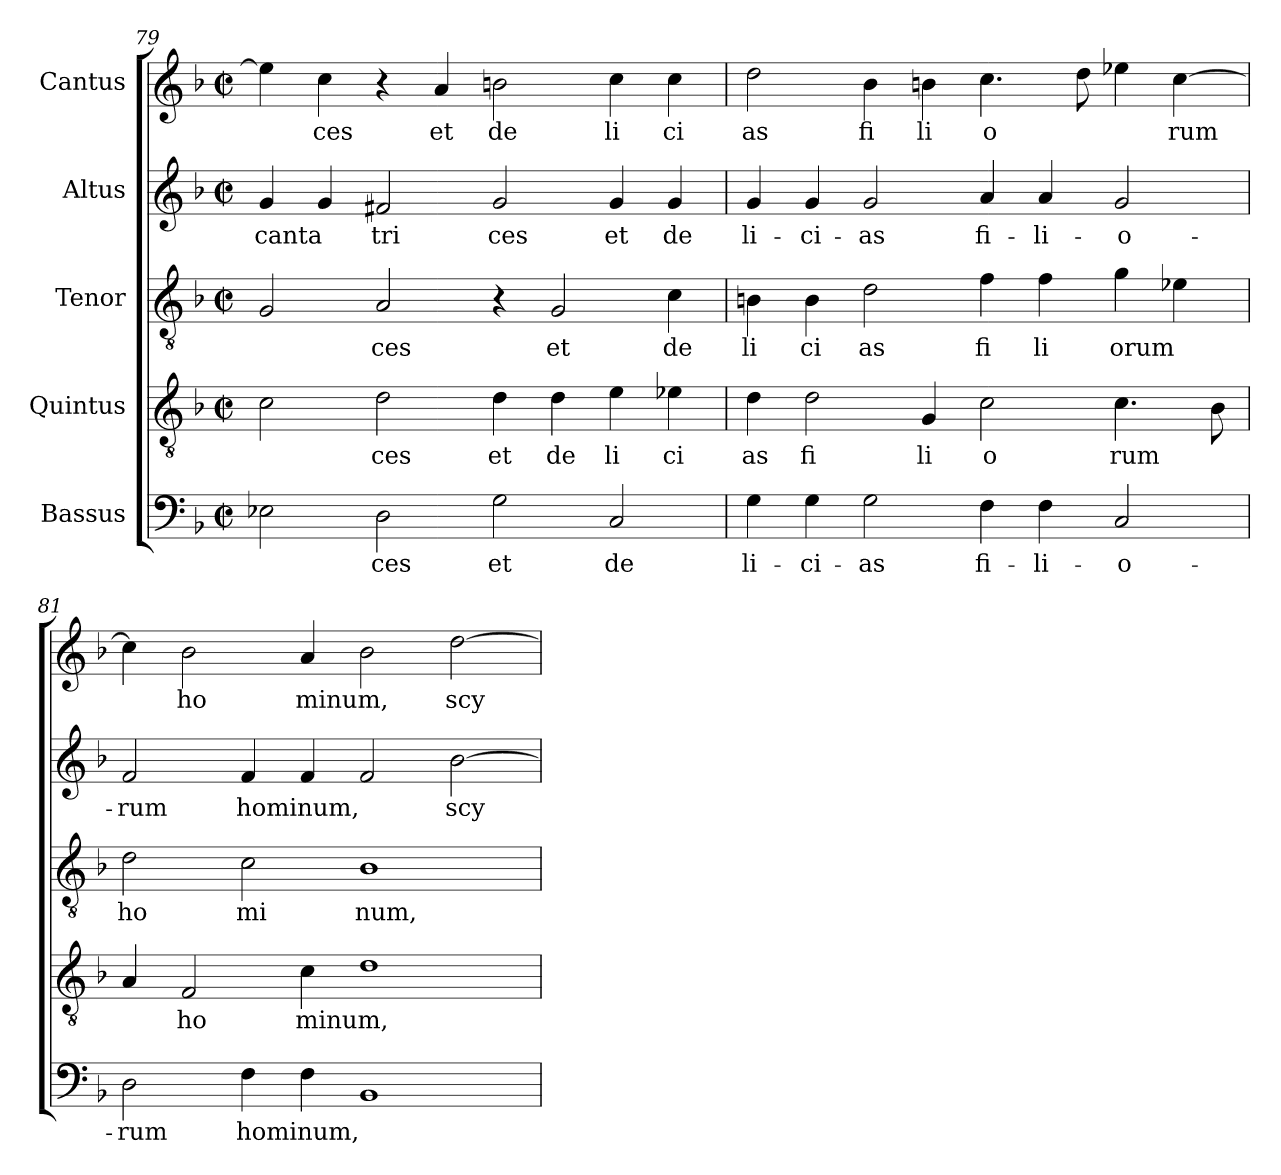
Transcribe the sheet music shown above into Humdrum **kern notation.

**kern	**text	**kern	**text	**kern	**text	**kern	**text	**kern	**text
*part5	*part5	*part4	*part4	*part3	*part3	*part2	*part2	*part1	*part1
*staff5	*staff5	*staff4	*staff4	*staff3	*staff3	*staff2	*staff2	*staff1	*staff1
*I"Bassus	*	*I"Quintus	*	*I"Tenor	*	*I"Altus	*	*I"Cantus	*
*clefF4	*	*clefGv2	*	*clefGv2	*	*clefG2	*	*clefG2	*
*k[b-]	*	*k[b-]	*	*k[b-]	*	*k[b-]	*	*k[b-]	*
*F:	*	*F:	*	*F:	*	*F:	*	*F:	*
*M2/2	*	*M2/2	*	*M2/2	*	*M2/2	*	*M2/2	*
*met(c|)	*	*met(c|)	*	*met(c|)	*	*met(c|)	*	*met(c|)	*
=79	=79	=79	=79	=79	=79	=79	=79	=79	=79
!	!	!	!	!	!	!	!LO:LY:b:cj	!	!
2E-X\	.	2c\	.	2G/	.	4g/	canta	4ee-\]	.
!	!	!	!	!	!	!	!	!	!LO:LY:b:cj
.	.	.	.	.	.	4g/	.	4cc\	ces
!	!LO:LY:b:cj	!	!LO:LY:b:cj	!	!LO:LY:b:cj	!	!LO:LY:b:cj	!	!
2D\	ces	2d\	ces	2A/	ces	2f#X/	tri	4r	.
!	!	!	!	!	!	!	!	!	!LO:LY:b:cj
.	.	.	.	.	.	.	.	4a/	et
!	!LO:LY:b:cj	!	!LO:LY:b:cj	!	!	!	!LO:LY:b:cj	!	!LO:LY:b:cj
2G\	et	4d\	et	4r	.	2g/	ces	2bn\	de
!	!	!	!LO:LY:b:cj	!	!LO:LY:b:cj	!	!	!	!
.	.	4d\	de	2G/	et	.	.	.	.
!	!LO:LY:b:cj	!	!LO:LY:b:cj	!	!	!	!LO:LY:b:cj	!	!LO:LY:b:cj
2C/	de	4e\	li	.	.	4g/	et	4cc\	li
!	!	!	!LO:LY:b:cj	!	!LO:LY:b:cj	!	!LO:LY:b:cj	!	!LO:LY:b:cj
.	.	4e-X\	ci	4c\	de	4g/	de	4cc\	ci
!!LO:PB:g=z
=80	=80	=80	=80	=80	=80	=80	=80	=80	=80
!	!LO:LY:b:cj	!	!LO:LY:b:cj	!	!LO:LY:b:cj	!	!LO:LY:b:cj	!	!LO:LY:b:cj
4G\	li-	4d\	as	4Bn\	li	4g/	li-	2dd\	as
!	!LO:LY:b:cj	!	!LO:LY:b:cj	!	!LO:LY:b:cj	!	!LO:LY:b:cj	!	!
4G\	-ci-	2d\	fi	4B\	ci	4g/	-ci-	.	.
!	!LO:LY:b:cj	!	!	!	!LO:LY:b:cj	!	!LO:LY:b:cj	!	!LO:LY:b:cj
2G\	-as	.	.	2d\	as	2g/	-as	4b-\	fi
!	!	!	!LO:LY:b:cj	!	!	!	!	!	!LO:LY:b:cj
.	.	4G/	li	.	.	.	.	4bn\	li
!	!LO:LY:b:cj	!	!LO:LY:b:cj	!	!LO:LY:b:cj	!	!LO:LY:b:cj	!	!LO:LY:b:cj
4F\	fi-	2c\	o	4f\	fi	4a/	fi-	4.cc\	o
!	!LO:LY:b:cj	!	!	!	!LO:LY:b:cj	!	!LO:LY:b:cj	!	!
4F\	-li-	.	.	4f\	li	4a/	-li-	.	.
.	.	.	.	.	.	.	.	8dd\	.
!	!LO:LY:b:cj	!	!LO:LY:b	!	!LO:LY:b	!	!LO:LY:b:cj	!	!
2C/	-o-	4.c\	rum	4g\	orum	2g/	-o-	4ee-X\	.
!	!	!	!	!	!	!	!	!	!LO:LY:b
.	.	.	.	4e-X\	.	.	.	[>4cc\	rum
.	.	8B-\	.	.	.	.	.	.	.
=81	=81	=81	=81	=81	=81	=81	=81	=81	=81
!	!LO:LY:b:cj	!	!	!	!LO:LY:b:cj	!	!LO:LY:b:cj	!	!
2D\	-rum	4A/	.	2d\	ho	2f/	-rum	4cc\]	.
!	!	!	!LO:LY:b:cj	!	!	!	!	!	!LO:LY:b:cj
.	.	2F/	ho	.	.	.	.	2b-\	ho
!	!LO:LY:b	!	!	!	!LO:LY:b:cj	!	!LO:LY:b	!	!
4F\	hominum,	.	.	2c\	mi	4f/	hominum,	.	.
!	!	!	!LO:LY:b	!	!	!	!	!	!LO:LY:b
4F\	.	4c\	minum,	.	.	4f/	.	4a/	minum,
!	!	!	!	!	!LO:LY:b:cj	!	!	!	!
1BB-	.	1d	.	1B-	num,	2f/	.	2b-\	.
!	!	!	!	!	!	!	!LO:LY:b	!	!LO:LY:b
.	.	.	.	.	.	[>2b-\	scy-	[>2dd\	scy
=	=	=	=	=	=	=	=	=	=
*-	*-	*-	*-	*-	*-	*-	*-	*-	*-
